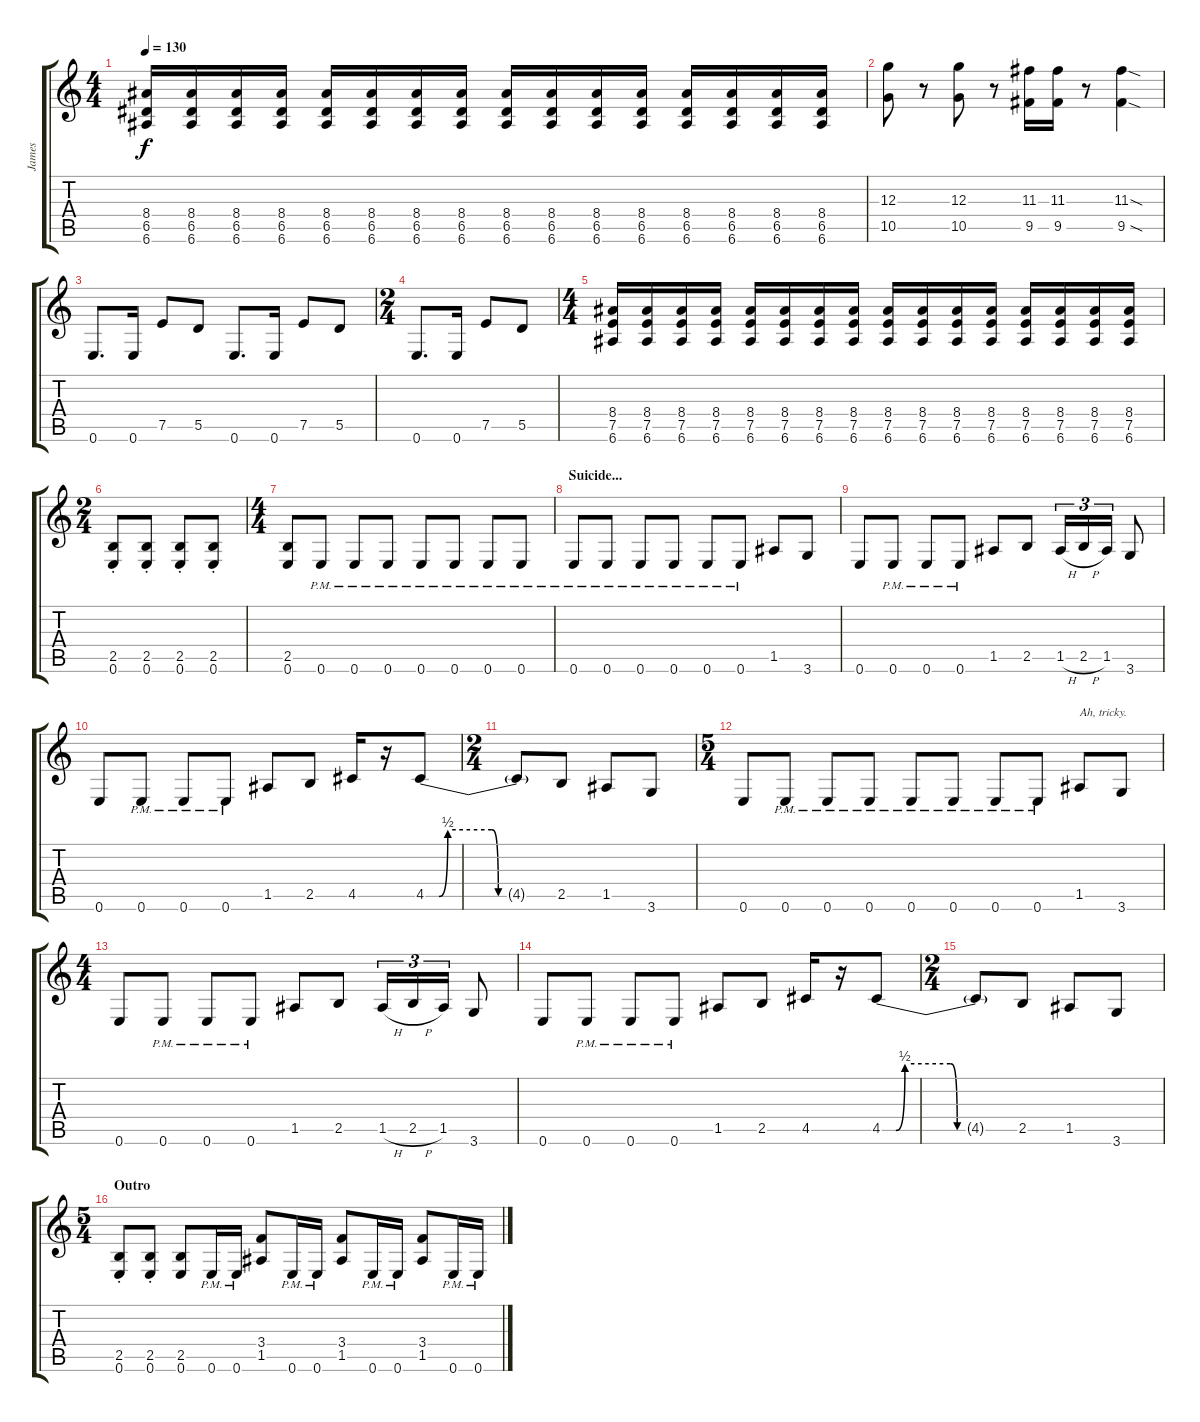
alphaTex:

\track ("James" "James") {instrument distortionguitar}
\staff {score tabs}
\tuning (E4 B3 G3 D3 A2 E2) {hide}
\ts (4 4)
\tempo 130
\clef g2
\ks c
(8.4 6.5 6.6).16{dy f} (8.4 6.5 6.6).16 (8.4 6.5 6.6).16 (8.4 6.5 6.6).16 (8.4 6.5 6.6).16 (8.4 6.5 6.6).16 (8.4 6.5 6.6).16 (8.4 6.5 6.6).16 (8.4 6.5 6.6).16 (8.4 6.5 6.6).16 (8.4 6.5 6.6).16 (8.4 6.5 6.6).16 (8.4 6.5 6.6).16 (8.4 6.5 6.6).16 (8.4 6.5 6.6).16 (8.4 6.5 6.6).16 |
(12.3 10.5).8 r.8 (12.3 10.5).8 r.8 (11.3 9.5).16 (11.3 9.5).16 r.8 (11.3{sod} 9.5{sod}).4 |
\section ("" "")
0.6.8{d} 0.6.16 7.5.8 5.5.8 0.6.8{d} 0.6.16 7.5.8 5.5.8 |
\ts (2 4)
0.6.8{d} 0.6.16 7.5.8 5.5.8 |
\ts (4 4)
\section ("" "")
(8.4 7.5 6.6).16 (8.4 7.5 6.6).16 (8.4 7.5 6.6).16 (8.4 7.5 6.6).16 (8.4 7.5 6.6).16 (8.4 7.5 6.6).16 (8.4 7.5 6.6).16 (8.4 7.5 6.6).16 (8.4 7.5 6.6).16 (8.4 7.5 6.6).16 (8.4 7.5 6.6).16 (8.4 7.5 6.6).16 (8.4 7.5 6.6).16 (8.4 7.5 6.6).16 (8.4 7.5 6.6).16 (8.4 7.5 6.6).16 |
\ts (2 4)
(2.5{st} 0.6{st}).8 (2.5{st} 0.6{st}).8 (2.5{st} 0.6{st}).8 (2.5{st} 0.6{st}).8 |
\ts (4 4)
(2.5 0.6).8 0.6{pm}.8 0.6{pm}.8 0.6{pm}.8 0.6{pm}.8 0.6{pm}.8 0.6{pm}.8 0.6{pm}.8 |
\section ("" "Suicide...")
0.6{pm}.8 0.6{pm}.8 0.6{pm}.8 0.6{pm}.8 0.6{pm}.8 0.6{pm}.8 1.5.8 3.6.8 |
0.6.8 0.6{pm}.8 0.6{pm}.8 0.6{pm}.8 1.5.8 2.5.8 1.5{h}.16{tu (3 2)} 2.5{h}.16{tu (3 2)} 1.5.16{tu (3 2)} 3.6.8 |
0.6.8 0.6{pm}.8 0.6{pm}.8 0.6{pm}.8 1.5.8 2.5.8 4.5.16 r.16 4.5{be (custom 0 0 6 0 10 2 30 2 33 0 45 0 60 0)}.8 |
\ts (2 4)
4.5{t}.8 2.5.8 1.5.8 3.6.8 |
\ts (5 4)
0.6.8 0.6{pm}.8 0.6{pm}.8 0.6{pm}.8 0.6{pm}.8 0.6{pm}.8 0.6{pm}.8 0.6{pm}.8 1.5.8{txt "Ah, tricky."} 3.6.8 |
\ts (4 4)
0.6.8 0.6{pm}.8 0.6{pm}.8 0.6{pm}.8 1.5.8 2.5.8 1.5{h}.16{tu (3 2)} 2.5{h}.16{tu (3 2)} 1.5.16{tu (3 2)} 3.6.8 |
0.6.8 0.6{pm}.8 0.6{pm}.8 0.6{pm}.8 1.5.8 2.5.8 4.5.16 r.16 4.5{be (custom 0 0 6 0 10 2 30 2 33 0 45 0 60 0)}.8 |
\ts (2 4)
4.5{t}.8 2.5.8 1.5.8 3.6.8 |
\ts (5 4)
\section ("" "Outro")
(2.5{st} 0.6{st}).8 (2.5{st} 0.6{st}).8 (2.5 0.6).8 0.6{pm}.16 0.6{pm}.16 (3.4 1.5).8 0.6{pm}.16 0.6{pm}.16 (3.4 1.5).8 0.6{pm}.16 0.6{pm}.16 (3.4 1.5).8 0.6{pm}.16 0.6{pm}.16
